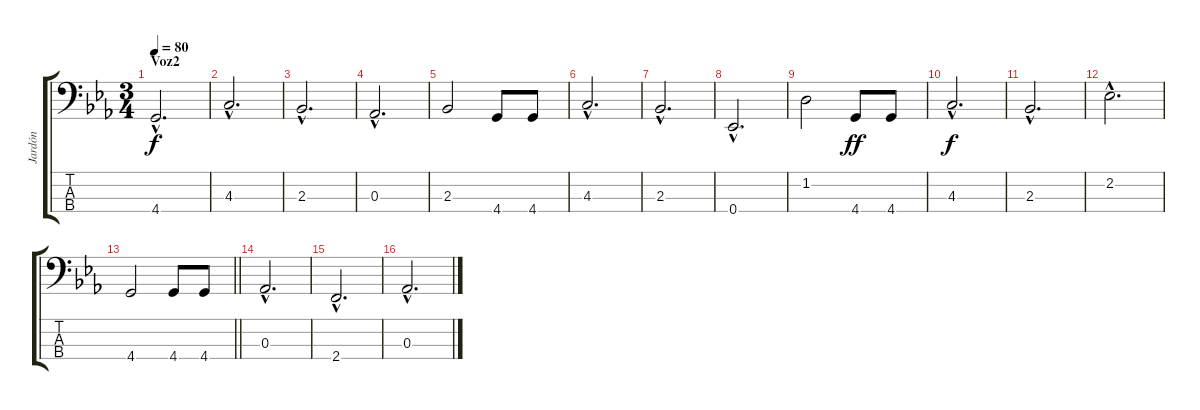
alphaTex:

\track ("Jardón" "Jardón") {instrument electricbassfinger}
\staff {score tabs}
\tuning (Gb2 Db2 Ab1 Eb1) {hide}
\ts (3 4)
\section ("" "Voz2")
\tempo 80
\clef f4
\ks eb
4.4{hac}.2{d dy f} |
4.3{hac}.2{d} |
2.3{hac}.2{d} |
0.3{hac}.2{d} |
2.3.2 4.4.8 4.4.8 |
4.3{hac}.2{d} |
2.3{hac}.2{d} |
0.4{hac}.2{d} |
1.2.2 4.4.8{dy ff} 4.4.8 |
4.3{hac}.2{d dy f} |
2.3{hac}.2{d} |
2.2{hac}.2{d} |
\barLineRight lightlight
4.4.2 4.4.8 4.4.8 |
\section ("" "")
0.3{hac}.2{d} |
2.4{hac}.2{d} |
0.3{hac}.2{d}
